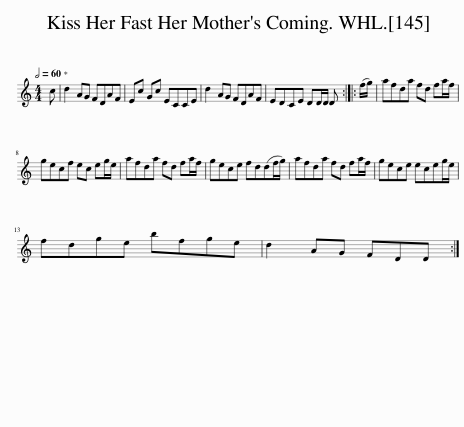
X:1
L:1/8
Q:1/2=60
M:4/4
I:linebreak $
K:C
V:1 treble
V:1
 c | d2 AG FDAF | Ec Gc ECCE | d2 AG FDAF | EDCE DD/D/ D :: %5
 (f/g/) | afda fd fa/f/ |$ gecf ec eg/e/ | afda fd fa/f/ | gece fd(df/g/) | %10
 afda fd fa/f/ | gece eceg/e/ |$ fdge bfge | d2 AG FDD :| %14
